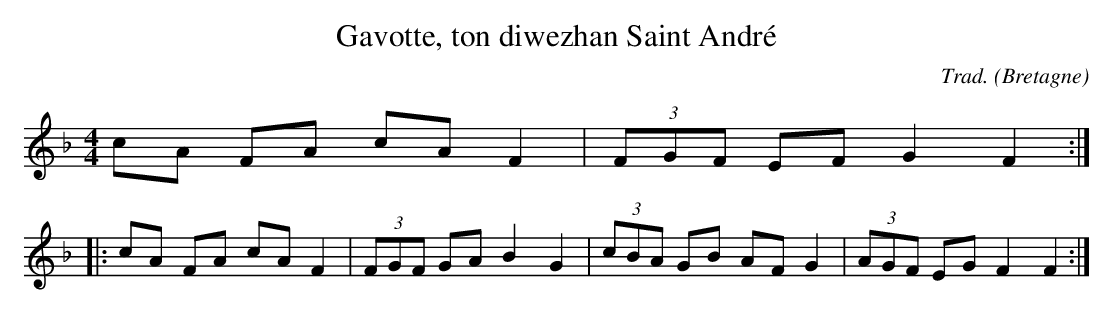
X:1
T:Gavotte, ton diwezhan Saint André
C:Trad.
O:Bretagne
M:4/4
L:1/8
K:F
cA FA cA F2 | (3FGF EF G2 F2 ::
cA FA cA F2 | (3FGF GA B2 G2 | (3cBA GB AF G2 | (3AGF EG F2 F2 :|
